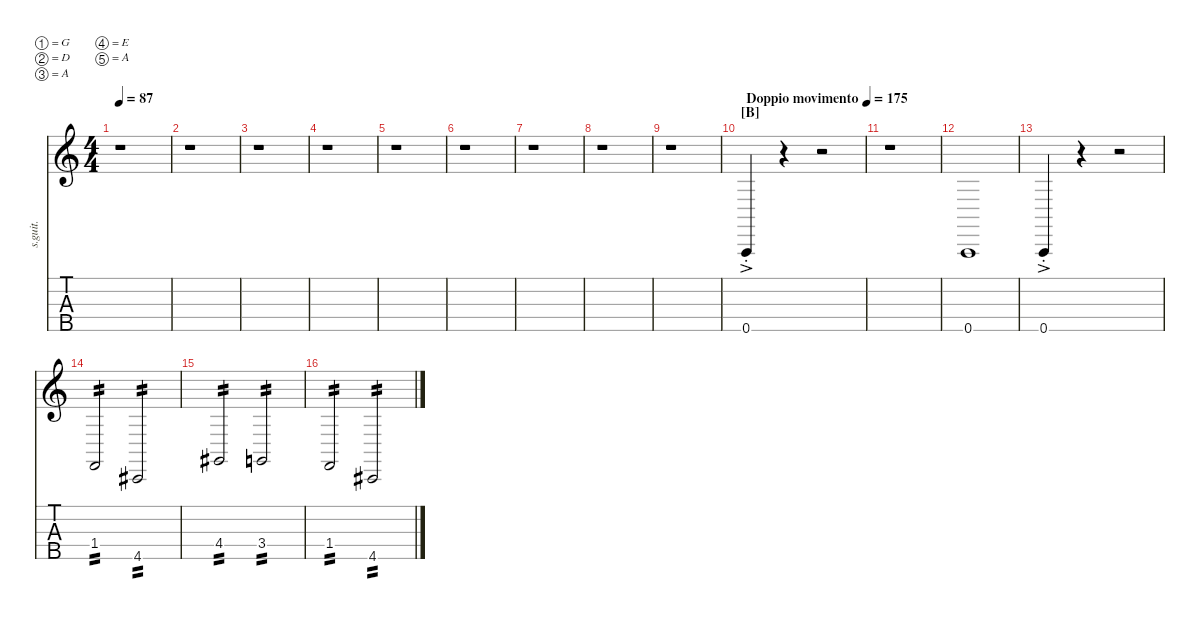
\defaultSystemsLayout 4
\hideDynamics
\bracketExtendMode nobrackets
\track ("" "s.guit.") {instrument electricbassfinger}
\staff {score tabs}
\tuning (G2 D2 A1 E1 A0)
\ts (4 4)
\tempo 87
\clef g2
\ks c
r.1{dy ff} |
r.1 |
r.1 |
r.1 |
r.1 |
r.1 |
r.1 |
r.1 |
r.1 |
\section ("B" "")
\tempo (175 "Doppio movimento")
0.5{ac st}.4 r.4 r.2 |
r.1 |
0.5.1 |
0.5{ac st}.4 r.4 r.2 |
1.4.2{tp 2} 4.5{acc #}.2{tp 2} |
4.4{acc #}.2{tp 2} 3.4.2{tp 2} |
1.4.2{tp 2} 4.5{acc #}.2{tp 2}
